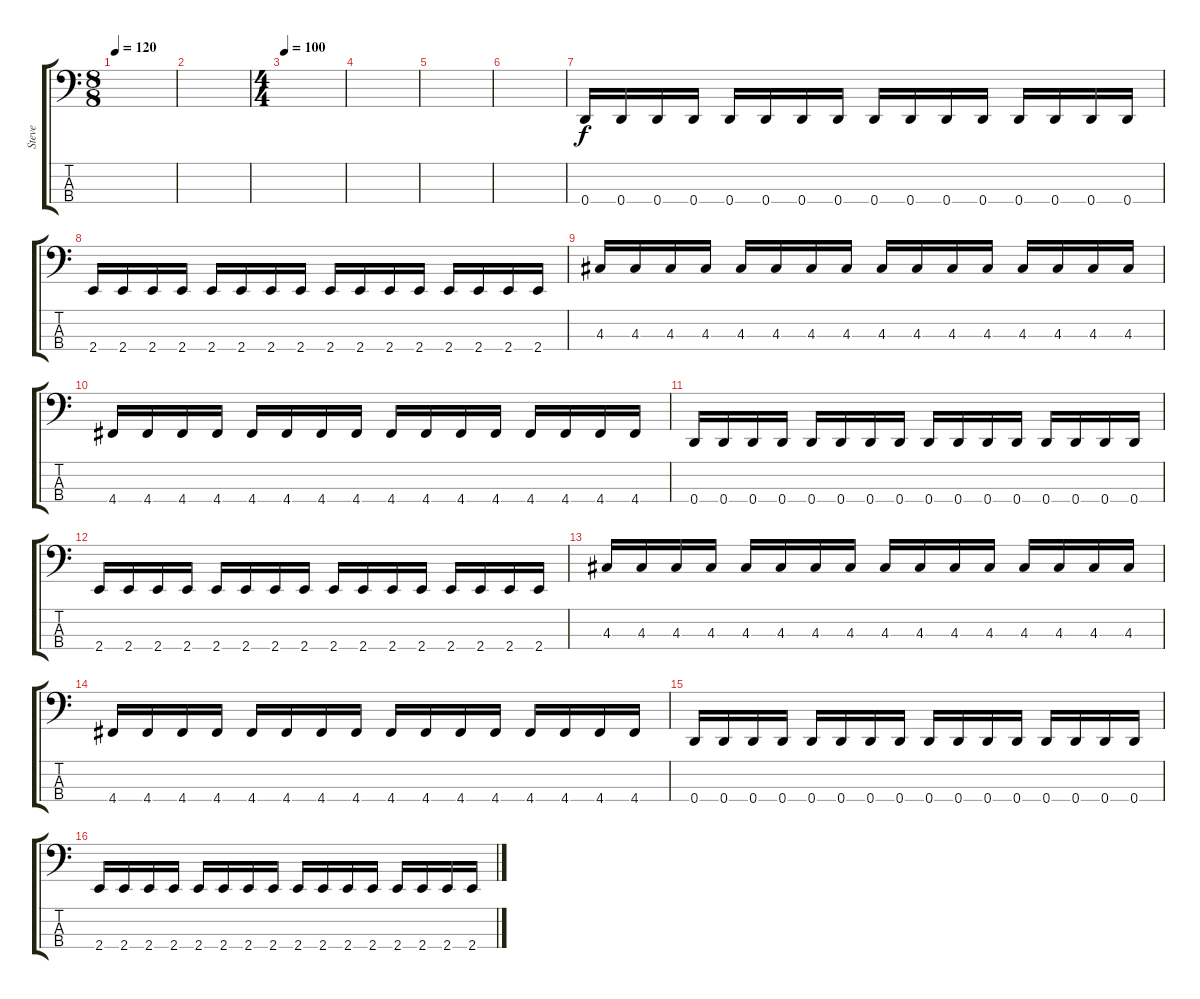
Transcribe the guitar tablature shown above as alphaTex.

\track ("Steve" "Steve") {instrument electricbasspick}
\staff {score tabs}
\tuning (G2 D2 A1 D1) {hide}
\ts (8 8)
\tempo 120
\clef f4
\ks c
|
|
\ts (4 4)
\tempo 100
|
|
|
|
0.4.16 0.4.16 0.4.16 0.4.16 0.4.16 0.4.16 0.4.16 0.4.16 0.4.16 0.4.16 0.4.16 0.4.16 0.4.16 0.4.16 0.4.16 0.4.16 |
2.4.16 2.4.16 2.4.16 2.4.16 2.4.16 2.4.16 2.4.16 2.4.16 2.4.16 2.4.16 2.4.16 2.4.16 2.4.16 2.4.16 2.4.16 2.4.16 |
4.3.16 4.3.16 4.3.16 4.3.16 4.3.16 4.3.16 4.3.16 4.3.16 4.3.16 4.3.16 4.3.16 4.3.16 4.3.16 4.3.16 4.3.16 4.3.16 |
4.4.16 4.4.16 4.4.16 4.4.16 4.4.16 4.4.16 4.4.16 4.4.16 4.4.16 4.4.16 4.4.16 4.4.16 4.4.16 4.4.16 4.4.16 4.4.16 |
0.4.16 0.4.16 0.4.16 0.4.16 0.4.16 0.4.16 0.4.16 0.4.16 0.4.16 0.4.16 0.4.16 0.4.16 0.4.16 0.4.16 0.4.16 0.4.16 |
2.4.16 2.4.16 2.4.16 2.4.16 2.4.16 2.4.16 2.4.16 2.4.16 2.4.16 2.4.16 2.4.16 2.4.16 2.4.16 2.4.16 2.4.16 2.4.16 |
4.3.16 4.3.16 4.3.16 4.3.16 4.3.16 4.3.16 4.3.16 4.3.16 4.3.16 4.3.16 4.3.16 4.3.16 4.3.16 4.3.16 4.3.16 4.3.16 |
4.4.16 4.4.16 4.4.16 4.4.16 4.4.16 4.4.16 4.4.16 4.4.16 4.4.16 4.4.16 4.4.16 4.4.16 4.4.16 4.4.16 4.4.16 4.4.16 |
0.4.16 0.4.16 0.4.16 0.4.16 0.4.16 0.4.16 0.4.16 0.4.16 0.4.16 0.4.16 0.4.16 0.4.16 0.4.16 0.4.16 0.4.16 0.4.16 |
2.4.16 2.4.16 2.4.16 2.4.16 2.4.16 2.4.16 2.4.16 2.4.16 2.4.16 2.4.16 2.4.16 2.4.16 2.4.16 2.4.16 2.4.16 2.4.16
